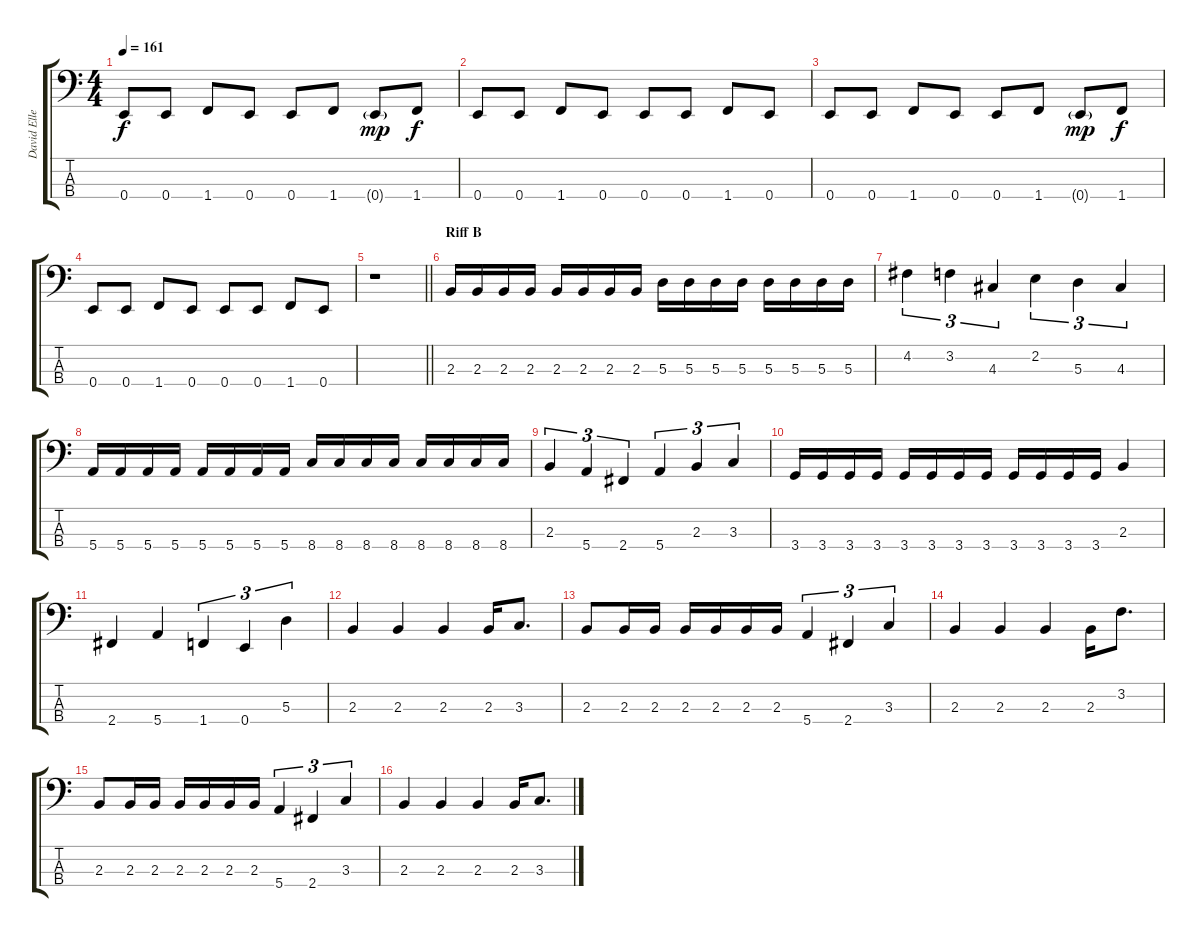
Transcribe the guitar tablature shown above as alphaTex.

\track ("David Ellefson" "David Elle") {instrument electricbasspick}
\staff {score tabs}
\tuning (G2 D2 A1 E1) {hide}
\ts (4 4)
\tempo 161
\clef f4
\ks c
0.4.8{dy f} 0.4.8 1.4.8 0.4.8 0.4.8 1.4.8 0.4{g}.8{dy mp} 1.4.8{dy f} |
0.4.8 0.4.8 1.4.8 0.4.8 0.4.8 0.4.8 1.4.8 0.4.8 |
0.4.8 0.4.8 1.4.8 0.4.8 0.4.8 1.4.8 0.4{g}.8{dy mp} 1.4.8{dy f} |
0.4.8 0.4.8 1.4.8 0.4.8 0.4.8 0.4.8 1.4.8 0.4.8 |
\barLineRight lightlight
r.1 |
\section ("" "Riff B")
2.3.16 2.3.16 2.3.16 2.3.16 2.3.16 2.3.16 2.3.16 2.3.16 5.3.16 5.3.16 5.3.16 5.3.16 5.3.16 5.3.16 5.3.16 5.3.16 |
4.2.4{tu (3 2)} 3.2.4{tu (3 2)} 4.3.4{tu (3 2)} 2.2.4{tu (3 2)} 5.3.4{tu (3 2)} 4.3.4{tu (3 2)} |
5.4.16 5.4.16 5.4.16 5.4.16 5.4.16 5.4.16 5.4.16 5.4.16 8.4.16 8.4.16 8.4.16 8.4.16 8.4.16 8.4.16 8.4.16 8.4.16 |
2.3.4{tu (3 2)} 5.4.4{tu (3 2)} 2.4.4{tu (3 2)} 5.4.4{tu (3 2)} 2.3.4{tu (3 2)} 3.3.4{tu (3 2)} |
3.4.16 3.4.16 3.4.16 3.4.16 3.4.16 3.4.16 3.4.16 3.4.16 3.4.16 3.4.16 3.4.16 3.4.16 2.3.4 |
2.4.4 5.4.4 1.4.4{tu (3 2)} 0.4.4{tu (3 2)} 5.3.4{tu (3 2)} |
2.3.4 2.3.4 2.3.4 2.3.16 3.3.8{d} |
2.3.8 2.3.16 2.3.16 2.3.16 2.3.16 2.3.16 2.3.16 5.4.4{tu (3 2)} 2.4.4{tu (3 2)} 3.3.4{tu (3 2)} |
2.3.4 2.3.4 2.3.4 2.3.16 3.2.8{d} |
2.3.8 2.3.16 2.3.16 2.3.16 2.3.16 2.3.16 2.3.16 5.4.4{tu (3 2)} 2.4.4{tu (3 2)} 3.3.4{tu (3 2)} |
2.3.4 2.3.4 2.3.4 2.3.16 3.3.8{d}
